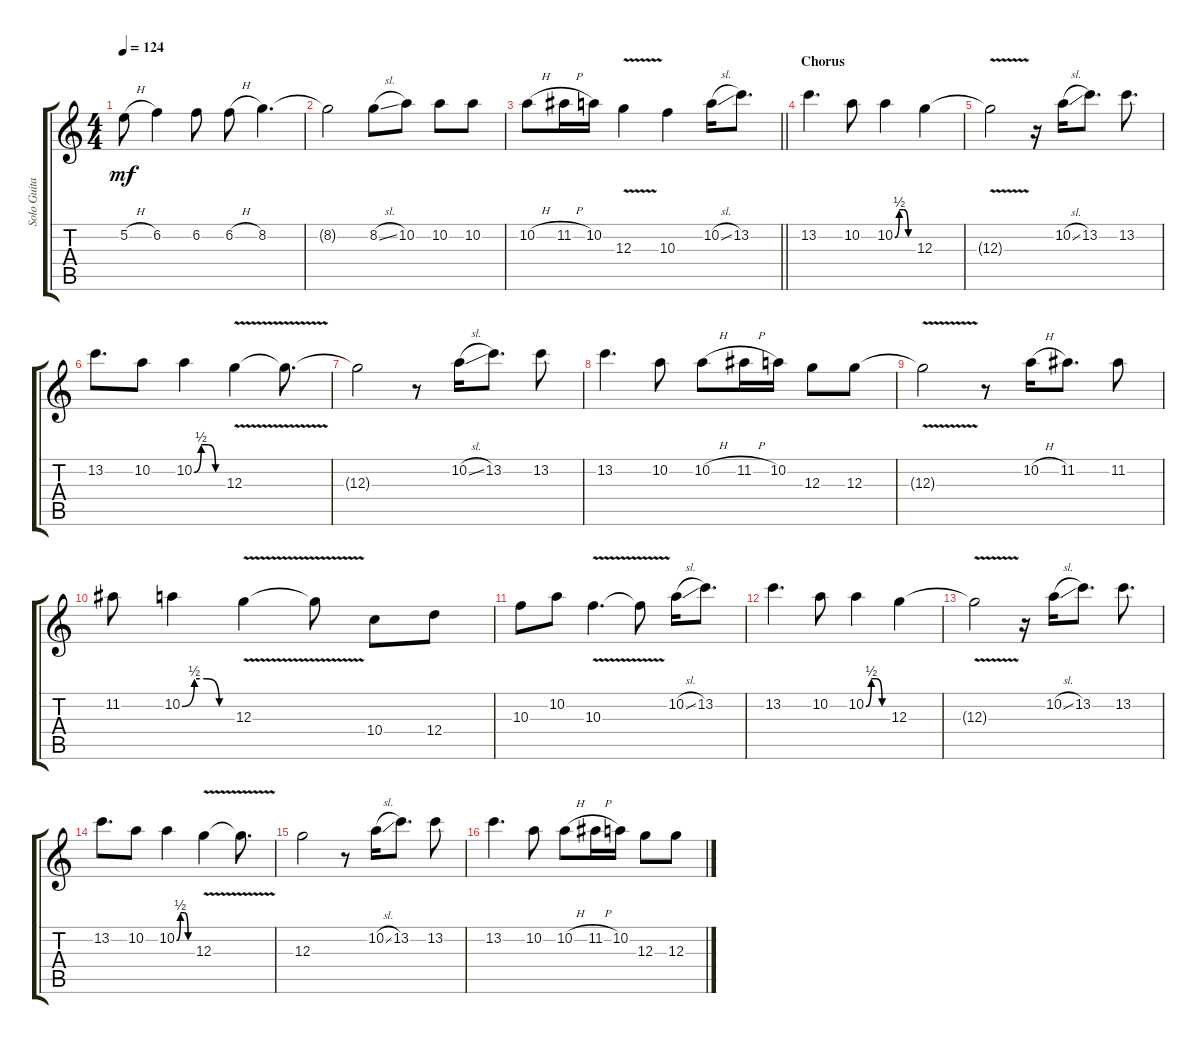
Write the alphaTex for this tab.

\track ("Solo Guitar" "Solo Guita") {instrument distortionguitar}
\staff {score tabs}
\tuning (E4 B3 G3 D3 A2 E2) {hide}
\ts (4 4)
\tempo 124
\clef g2
\ks c
5.2{h}.8{dy mf} 6.2.4 6.2.8 6.2{h}.8 8.2.4{d} |
8.2{t}.2 8.2{sl}.8 10.2.8 10.2.8 10.2.8 |
\barLineRight lightlight
10.2{h}.8 11.2{h}.16 10.2.16 12.3{v}.4 10.3.4 10.2{sl}.16 13.2.8{d} |
\section ("" "Chorus")
13.2.4{d} 10.2.8 10.2{be (custom 0 0 15 2 30 2 45 0 60 0)}.4 12.3.4 |
12.3{v t}.2 r.16 10.2{sl}.16 13.2.8{d} 13.2.8{d} |
13.2.8{d} 10.2.8 10.2{be (custom 0 0 15 2 30 2 45 0 60 0)}.4 12.3{v}.4 12.3{t}.8{d} |
12.3{t}.2 r.8 10.2{sl}.16 13.2.8{d} 13.2.8 |
13.2.4{d} 10.2.8 10.2{h}.8 11.2{h}.16 10.2.16 12.3.8 12.3.8 |
12.3{v t}.2 r.8 10.2{h}.16 11.2.8{d} 11.2.8 |
11.2.8 10.2{be (custom 0 0 15 2 30 2 45 0 60 0)}.4 12.3{v}.4 12.3{t}.8 10.4.8 12.4.8 |
10.3.8 10.2.8 10.3{v}.4{d} 10.3{t}.8 10.2{sl}.16 13.2.8{d} |
13.2.4{d} 10.2.8 10.2{be (custom 0 0 15 2 30 2 45 0 60 0)}.4 12.3.4 |
12.3{v t}.2 r.16 10.2{sl}.16 13.2.8{d} 13.2.8{d} |
13.2.8{d} 10.2.8 10.2{be (custom 0 0 15 2 30 2 45 0 60 0)}.4 12.3{v}.4 12.3{t}.8{d} |
12.3.2 r.8 10.2{sl}.16 13.2.8{d} 13.2.8 |
13.2.4{d} 10.2.8 10.2{h}.8 11.2{h}.16 10.2.16 12.3.8 12.3.8
